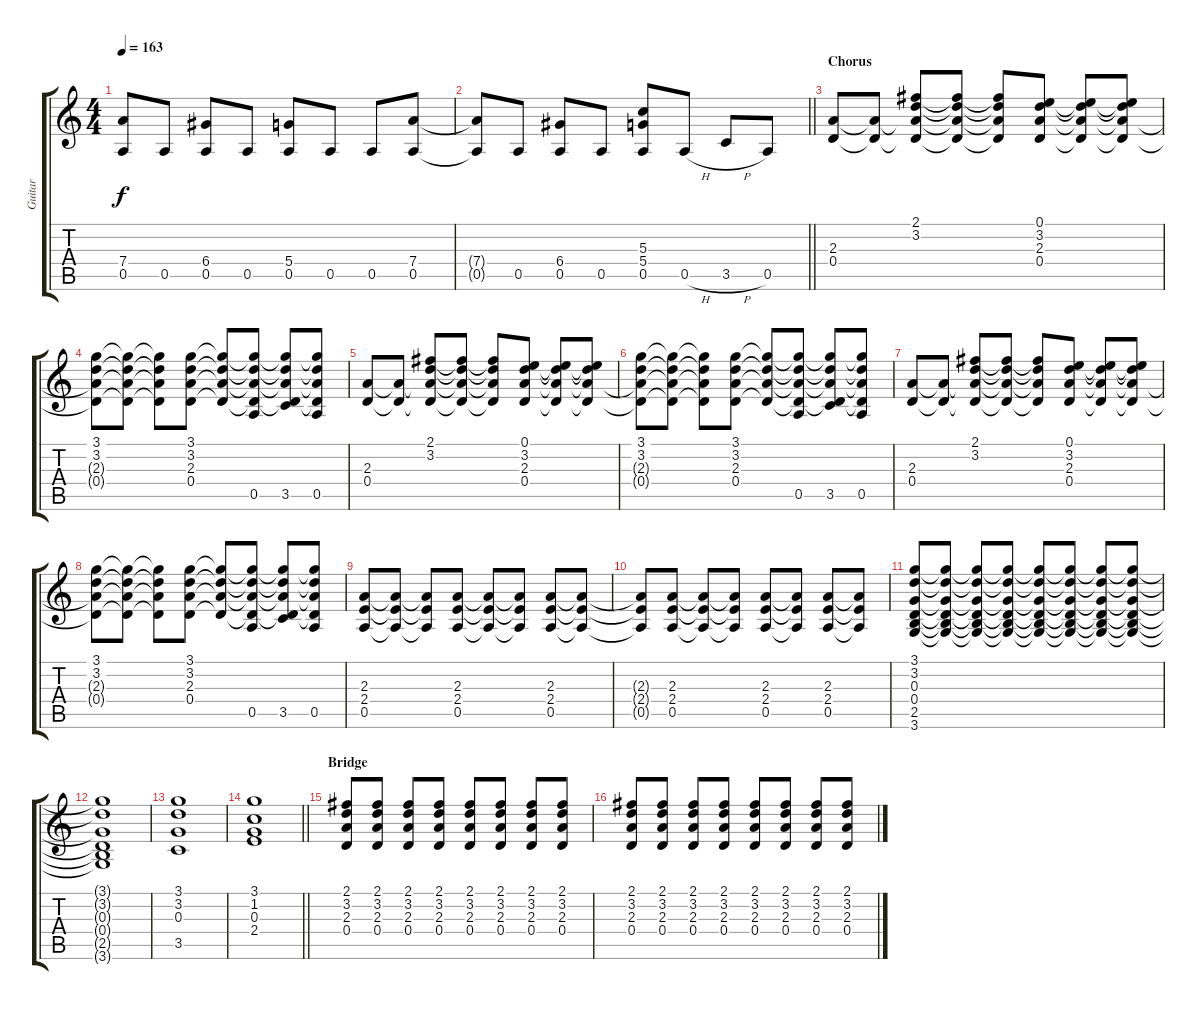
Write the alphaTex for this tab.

\track ("Guitar" "Guitar") {instrument acousticguitarsteel}
\staff {score tabs}
\tuning (E4 B3 G3 D3 A2 E2) {hide}
\ts (4 4)
\tempo 163
\clef g2
\ks c
(7.4{t} 0.5{t}).8{dy f} 0.5.8 (6.4 0.5).8 0.5.8 (5.4 0.5).8 0.5.8 0.5.8 (7.4 0.5).8 |
\barLineRight lightlight
(7.4{t} 0.5{t}).8 0.5.8 (6.4 0.5).8 0.5.8 (5.3 5.4 0.5).8 0.5{h}.8 3.5{h}.8 0.5.8 |
\section ("" "Chorus")
(2.3 0.4).8 (2.3{t} 0.4{t}).8 (2.1 3.2 2.3{t} 0.4{t}).8 (2.1{t} 3.2{t} 2.3{t} 0.4{t}).8 (2.1{t} 3.2{t} 2.3{t} 0.4{t}).8 (0.1 3.2 2.3 0.4).8 (0.1{t} 3.2{t} 2.3{t} 0.4{t}).8 (0.1{t} 3.2{t} 2.3{t} 0.4{t}).8 |
(3.1 3.2 2.3{t} 0.4{t}).8 (3.1{t} 3.2{t} 2.3{t} 0.4{t}).8 (3.1{t} 3.2{t} 2.3{t} 0.4{t}).8 (3.1 3.2 2.3 0.4).8 (3.1{t} 3.2{t} 2.3{t} 0.4{t}).8 (3.1{t} 3.2{t} 2.3{t} 0.4{t} 0.5).8 (3.1{t} 3.2{t} 2.3{t} 0.4{t} 3.5).8 (3.1{t} 3.2{t} 2.3{t} 0.4{t} 0.5).8 |
(2.3 0.4).8 (2.3{t} 0.4{t}).8 (2.1 3.2 2.3{t} 0.4{t}).8 (2.1{t} 3.2{t} 2.3{t} 0.4{t}).8 (2.1{t} 3.2{t} 2.3{t} 0.4{t}).8 (0.1 3.2 2.3 0.4).8 (0.1{t} 3.2{t} 2.3{t} 0.4{t}).8 (0.1{t} 3.2{t} 2.3{t} 0.4{t}).8 |
(3.1 3.2 2.3{t} 0.4{t}).8 (3.1{t} 3.2{t} 2.3{t} 0.4{t}).8 (3.1{t} 3.2{t} 2.3{t} 0.4{t}).8 (3.1 3.2 2.3 0.4).8 (3.1{t} 3.2{t} 2.3{t} 0.4{t}).8 (3.1{t} 3.2{t} 2.3{t} 0.4{t} 0.5).8 (3.1{t} 3.2{t} 2.3{t} 0.4{t} 3.5).8 (3.1{t} 3.2{t} 2.3{t} 0.4{t} 0.5).8 |
(2.3 0.4).8 (2.3{t} 0.4{t}).8 (2.1 3.2 2.3{t} 0.4{t}).8 (2.1{t} 3.2{t} 2.3{t} 0.4{t}).8 (2.1{t} 3.2{t} 2.3{t} 0.4{t}).8 (0.1 3.2 2.3 0.4).8 (0.1{t} 3.2{t} 2.3{t} 0.4{t}).8 (0.1{t} 3.2{t} 2.3{t} 0.4{t}).8 |
(3.1 3.2 2.3{t} 0.4{t}).8 (3.1{t} 3.2{t} 2.3{t} 0.4{t}).8 (3.1{t} 3.2{t} 2.3{t} 0.4{t}).8 (3.1 3.2 2.3 0.4).8 (3.1{t} 3.2{t} 2.3{t} 0.4{t}).8 (3.1{t} 3.2{t} 2.3{t} 0.4{t} 0.5).8 (3.1{t} 3.2{t} 2.3{t} 0.4{t} 3.5).8 (3.1{t} 3.2{t} 2.3{t} 0.4{t} 0.5).8 |
(2.3 2.4 0.5).8 (2.3{t} 2.4{t} 0.5{t}).8 (2.3{t} 2.4{t} 0.5{t}).8 (2.3 2.4 0.5).8 (2.3{t} 2.4{t} 0.5{t}).8 (2.3{t} 2.4{t} 0.5{t}).8 (2.3 2.4 0.5).8 (2.3{t} 2.4{t} 0.5{t}).8 |
(2.3{t} 2.4{t} 0.5{t}).8 (2.3 2.4 0.5).8 (2.3{t} 2.4{t} 0.5{t}).8 (2.3{t} 2.4{t} 0.5{t}).8 (2.3 2.4 0.5).8 (2.3{t} 2.4{t} 0.5{t}).8 (2.3 2.4 0.5).8 (2.3{t} 2.4{t} 0.5{t}).8 |
(3.1 3.2 0.3 0.4 2.5 3.6).8 (3.1{t} 3.2{t} 0.3{t} 0.4{t} 2.5{t} 3.6{t}).8 (3.1{t} 3.2{t} 0.3{t} 0.4{t} 2.5{t} 3.6{t}).8 (3.1{t} 3.2{t} 0.3{t} 0.4{t} 2.5{t} 3.6{t}).8 (3.1{t} 3.2{t} 0.3{t} 0.4{t} 2.5{t} 3.6{t}).8 (3.1{t} 3.2{t} 0.3{t} 0.4{t} 2.5{t} 3.6{t}).8 (3.1{t} 3.2{t} 0.3{t} 0.4{t} 2.5{t} 3.6{t}).8 (3.1{t} 3.2{t} 0.3{t} 0.4{t} 2.5{t} 3.6{t}).8 |
(3.1{t} 3.2{t} 0.3{t} 0.4{t} 2.5{t} 3.6{t}).1 |
(3.1 3.2 0.3 3.5).1 |
\barLineRight lightlight
(3.1 1.2 0.3 2.4).1 |
\section ("" "Bridge")
(2.1 3.2 2.3 0.4).8 (2.1 3.2 2.3 0.4).8 (2.1 3.2 2.3 0.4).8 (2.1 3.2 2.3 0.4).8 (2.1 3.2 2.3 0.4).8 (2.1 3.2 2.3 0.4).8 (2.1 3.2 2.3 0.4).8 (2.1 3.2 2.3 0.4).8 |
(2.1 3.2 2.3 0.4).8 (2.1 3.2 2.3 0.4).8 (2.1 3.2 2.3 0.4).8 (2.1 3.2 2.3 0.4).8 (2.1 3.2 2.3 0.4).8 (2.1 3.2 2.3 0.4).8 (2.1 3.2 2.3 0.4).8 (2.1 3.2 2.3 0.4).8
